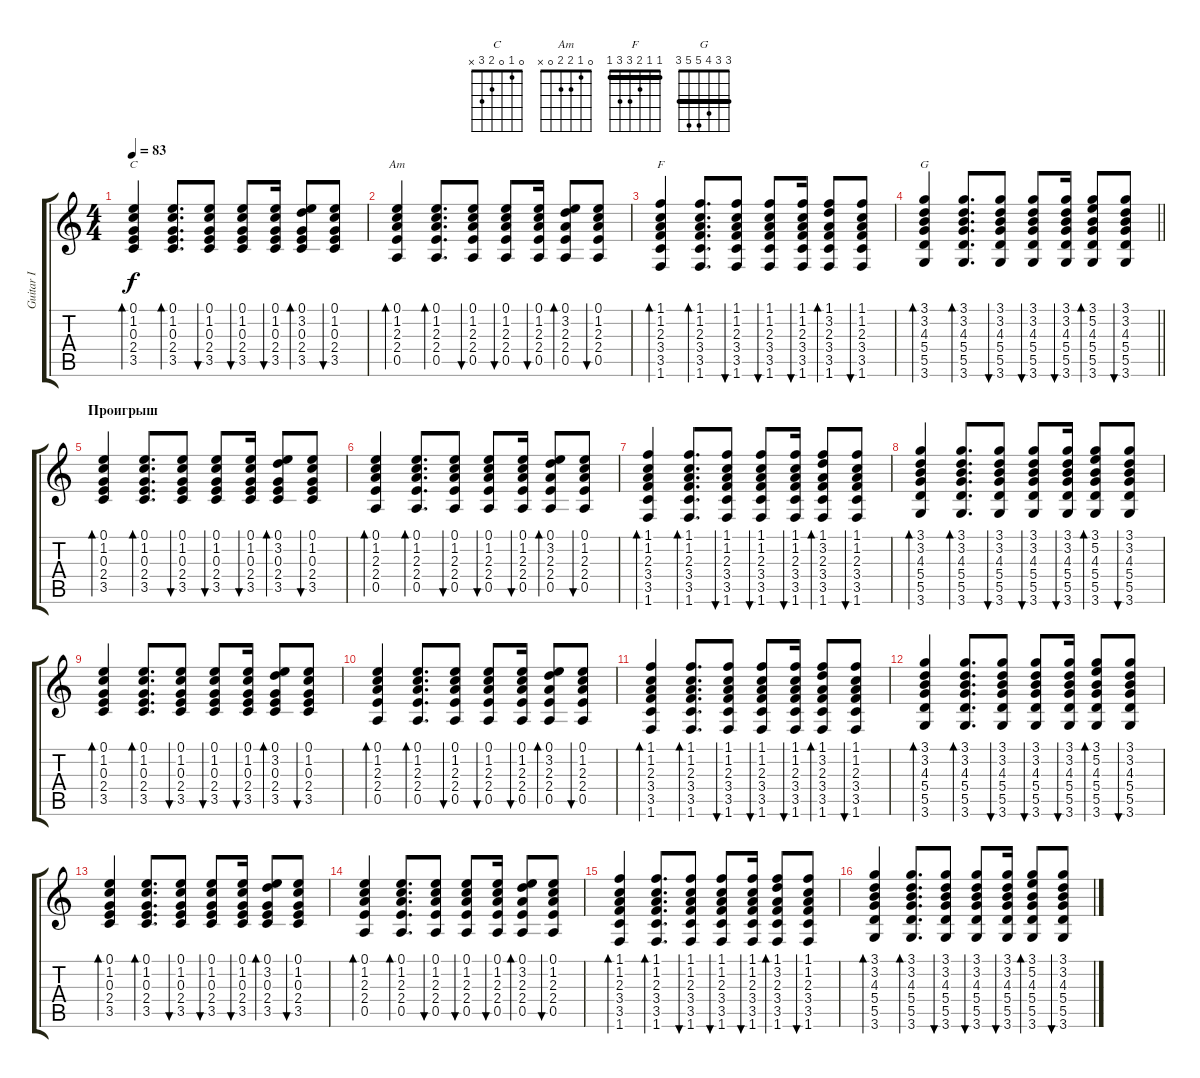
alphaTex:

\track ("Guitar I" "Guitar I") {instrument acousticguitarnylon}
\staff {score tabs}
\tuning (E4 B3 G3 D3 A2 E2) {hide}
\chord ("C" 0 1 0 2 3 x)
\chord ("Am" 0 1 2 2 0 x)
\chord ("F" 1 1 2 3 3 1) {barre 1}
\chord ("G" 3 3 4 5 5 3) {barre 3}
\ts (4 4)
\tempo 83
\clef g2
\ks c
(0.1 1.2 0.3 2.4 3.5).4{bd 60 ch "C" dy f} (0.1 1.2 0.3 2.4 3.5).8{d bd 60} (0.1 1.2 0.3 2.4 3.5).8{bu 60} (0.1 1.2 0.3 2.4 3.5).8{bu 60} (0.1 1.2 0.3 2.4 3.5).16{bu 60} (0.1 3.2 0.3 2.4 3.5).8{bd 60} (0.1 1.2 0.3 2.4 3.5).8{bu 60} |
(0.1 1.2 2.3 2.4 0.5).4{bd 60 ch "Am"} (0.1 1.2 2.3 2.4 0.5).8{d bd 60} (0.1 1.2 2.3 2.4 0.5).8{bu 60} (0.1 1.2 2.3 2.4 0.5).8{bu 60} (0.1 1.2 2.3 2.4 0.5).16{bu 60} (0.1 3.2 2.3 2.4 0.5).8{bd 60} (0.1 1.2 2.3 2.4 0.5).8{bu 60} |
(1.1 1.2 2.3 3.4 3.5 1.6).4{bd 60 ch "F"} (1.1 1.2 2.3 3.4 3.5 1.6).8{d bd 60} (1.1 1.2 2.3 3.4 3.5 1.6).8{bu 60} (1.1 1.2 2.3 3.4 3.5 1.6).8{bu 60} (1.1 1.2 2.3 3.4 3.5 1.6).16{bu 60} (1.1 3.2 2.3 3.4 3.5 1.6).8{bd 60} (1.1 1.2 2.3 3.4 3.5 1.6).8{bu 60} |
\barLineRight lightlight
(3.1 3.2 4.3 5.4 5.5 3.6).4{bd 60 ch "G"} (3.1 3.2 4.3 5.4 5.5 3.6).8{d bd 60} (3.1 3.2 4.3 5.4 5.5 3.6).8{bu 60} (3.1 3.2 4.3 5.4 5.5 3.6).8{bu 60} (3.1 3.2 4.3 5.4 5.5 3.6).16{bu 60} (3.1 5.2 4.3 5.4 5.5 3.6).8{bd 60} (3.1 3.2 4.3 5.4 5.5 3.6).8{bu 60} |
\section ("" "Проигрыш")
(0.1 1.2 0.3 2.4 3.5).4{bd 60} (0.1 1.2 0.3 2.4 3.5).8{d bd 60} (0.1 1.2 0.3 2.4 3.5).8{bu 60} (0.1 1.2 0.3 2.4 3.5).8{bu 60} (0.1 1.2 0.3 2.4 3.5).16{bu 60} (0.1 3.2 0.3 2.4 3.5).8{bd 60} (0.1 1.2 0.3 2.4 3.5).8{bu 60} |
(0.1 1.2 2.3 2.4 0.5).4{bd 60} (0.1 1.2 2.3 2.4 0.5).8{d bd 60} (0.1 1.2 2.3 2.4 0.5).8{bu 60} (0.1 1.2 2.3 2.4 0.5).8{bu 60} (0.1 1.2 2.3 2.4 0.5).16{bu 60} (0.1 3.2 2.3 2.4 0.5).8{bd 60} (0.1 1.2 2.3 2.4 0.5).8{bu 60} |
(1.1 1.2 2.3 3.4 3.5 1.6).4{bd 60} (1.1 1.2 2.3 3.4 3.5 1.6).8{d bd 60} (1.1 1.2 2.3 3.4 3.5 1.6).8{bu 60} (1.1 1.2 2.3 3.4 3.5 1.6).8{bu 60} (1.1 1.2 2.3 3.4 3.5 1.6).16{bu 60} (1.1 3.2 2.3 3.4 3.5 1.6).8{bd 60} (1.1 1.2 2.3 3.4 3.5 1.6).8{bu 60} |
(3.1 3.2 4.3 5.4 5.5 3.6).4{bd 60} (3.1 3.2 4.3 5.4 5.5 3.6).8{d bd 60} (3.1 3.2 4.3 5.4 5.5 3.6).8{bu 60} (3.1 3.2 4.3 5.4 5.5 3.6).8{bu 60} (3.1 3.2 4.3 5.4 5.5 3.6).16{bu 60} (3.1 5.2 4.3 5.4 5.5 3.6).8{bd 60} (3.1 3.2 4.3 5.4 5.5 3.6).8{bu 60} |
(0.1 1.2 0.3 2.4 3.5).4{bd 60} (0.1 1.2 0.3 2.4 3.5).8{d bd 60} (0.1 1.2 0.3 2.4 3.5).8{bu 60} (0.1 1.2 0.3 2.4 3.5).8{bu 60} (0.1 1.2 0.3 2.4 3.5).16{bu 60} (0.1 3.2 0.3 2.4 3.5).8{bd 60} (0.1 1.2 0.3 2.4 3.5).8{bu 60} |
(0.1 1.2 2.3 2.4 0.5).4{bd 60} (0.1 1.2 2.3 2.4 0.5).8{d bd 60} (0.1 1.2 2.3 2.4 0.5).8{bu 60} (0.1 1.2 2.3 2.4 0.5).8{bu 60} (0.1 1.2 2.3 2.4 0.5).16{bu 60} (0.1 3.2 2.3 2.4 0.5).8{bd 60} (0.1 1.2 2.3 2.4 0.5).8{bu 60} |
(1.1 1.2 2.3 3.4 3.5 1.6).4{bd 60} (1.1 1.2 2.3 3.4 3.5 1.6).8{d bd 60} (1.1 1.2 2.3 3.4 3.5 1.6).8{bu 60} (1.1 1.2 2.3 3.4 3.5 1.6).8{bu 60} (1.1 1.2 2.3 3.4 3.5 1.6).16{bu 60} (1.1 3.2 2.3 3.4 3.5 1.6).8{bd 60} (1.1 1.2 2.3 3.4 3.5 1.6).8{bu 60} |
(3.1 3.2 4.3 5.4 5.5 3.6).4{bd 60} (3.1 3.2 4.3 5.4 5.5 3.6).8{d bd 60} (3.1 3.2 4.3 5.4 5.5 3.6).8{bu 60} (3.1 3.2 4.3 5.4 5.5 3.6).8{bu 60} (3.1 3.2 4.3 5.4 5.5 3.6).16{bu 60} (3.1 5.2 4.3 5.4 5.5 3.6).8{bd 60} (3.1 3.2 4.3 5.4 5.5 3.6).8{bu 60} |
(0.1 1.2 0.3 2.4 3.5).4{bd 60} (0.1 1.2 0.3 2.4 3.5).8{d bd 60} (0.1 1.2 0.3 2.4 3.5).8{bu 60} (0.1 1.2 0.3 2.4 3.5).8{bu 60} (0.1 1.2 0.3 2.4 3.5).16{bu 60} (0.1 3.2 0.3 2.4 3.5).8{bd 60} (0.1 1.2 0.3 2.4 3.5).8{bu 60} |
(0.1 1.2 2.3 2.4 0.5).4{bd 60} (0.1 1.2 2.3 2.4 0.5).8{d bd 60} (0.1 1.2 2.3 2.4 0.5).8{bu 60} (0.1 1.2 2.3 2.4 0.5).8{bu 60} (0.1 1.2 2.3 2.4 0.5).16{bu 60} (0.1 3.2 2.3 2.4 0.5).8{bd 60} (0.1 1.2 2.3 2.4 0.5).8{bu 60} |
(1.1 1.2 2.3 3.4 3.5 1.6).4{bd 60} (1.1 1.2 2.3 3.4 3.5 1.6).8{d bd 60} (1.1 1.2 2.3 3.4 3.5 1.6).8{bu 60} (1.1 1.2 2.3 3.4 3.5 1.6).8{bu 60} (1.1 1.2 2.3 3.4 3.5 1.6).16{bu 60} (1.1 3.2 2.3 3.4 3.5 1.6).8{bd 60} (1.1 1.2 2.3 3.4 3.5 1.6).8{bu 60} |
(3.1 3.2 4.3 5.4 5.5 3.6).4{bd 60} (3.1 3.2 4.3 5.4 5.5 3.6).8{d bd 60} (3.1 3.2 4.3 5.4 5.5 3.6).8{bu 60} (3.1 3.2 4.3 5.4 5.5 3.6).8{bu 60} (3.1 3.2 4.3 5.4 5.5 3.6).16{bu 60} (3.1 5.2 4.3 5.4 5.5 3.6).8{bd 60} (3.1 3.2 4.3 5.4 5.5 3.6).8{bu 60}
